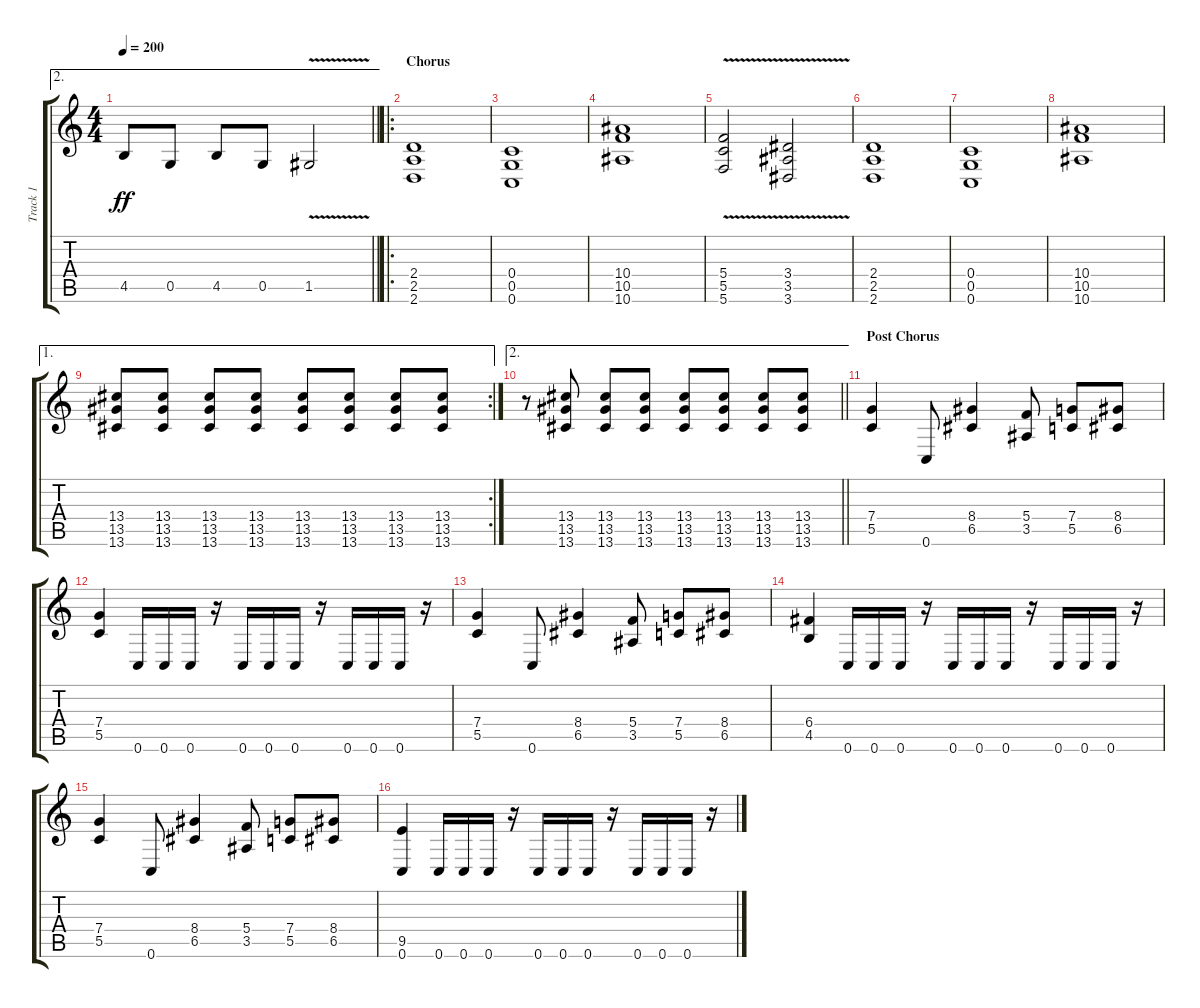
\track ("Track 1" "Track 1") {instrument distortionguitar}
\staff {score tabs}
\tuning (D4 A3 F3 C3 G2 C2) {hide}
\ae 2
\ts (4 4)
\tempo 200
\clef g2
\barLineRight lightlight
\ks c
4.5.8{dy ff} 0.5.8 4.5.8 0.5.8 1.5{v}.2 |
\ro
\section ("" "Chorus")
(2.4 2.5 2.6).1 |
(0.4 0.5 0.6).1 |
(10.4 10.5 10.6).1 |
(5.4{v} 5.5 5.6).2 (3.4 3.5 3.6{v}).2 |
(2.4 2.5 2.6).1 |
(0.4 0.5 0.6).1 |
(10.4 10.5 10.6).1 |
\ae 1
\rc 2
(13.4 13.5 13.6).8 (13.4 13.5 13.6).8 (13.4 13.5 13.6).8 (13.4 13.5 13.6).8 (13.4 13.5 13.6).8 (13.4 13.5 13.6).8 (13.4 13.5 13.6).8 (13.4 13.5 13.6).8 |
\ae 2
\barLineRight lightlight
r.8 (13.4 13.5 13.6).8 (13.4 13.5 13.6).8 (13.4 13.5 13.6).8 (13.4 13.5 13.6).8 (13.4 13.5 13.6).8 (13.4 13.5 13.6).8 (13.4 13.5 13.6).8 |
\section ("" "Post Chorus")
(7.4 5.5).4 0.6.8 (8.4 6.5).4 (5.4 3.5).8 (7.4 5.5).8 (8.4 6.5).8 |
(7.4 5.5).4 0.6.16 0.6.16 0.6.16 r.16 0.6.16 0.6.16 0.6.16 r.16 0.6.16 0.6.16 0.6.16 r.16 |
(7.4 5.5).4 0.6.8 (8.4 6.5).4 (5.4 3.5).8 (7.4 5.5).8 (8.4 6.5).8 |
(6.4 4.5).4 0.6.16 0.6.16 0.6.16 r.16 0.6.16 0.6.16 0.6.16 r.16 0.6.16 0.6.16 0.6.16 r.16 |
(7.4 5.5).4 0.6.8 (8.4 6.5).4 (5.4 3.5).8 (7.4 5.5).8 (8.4 6.5).8 |
(9.5 0.6).4 0.6.16 0.6.16 0.6.16 r.16 0.6.16 0.6.16 0.6.16 r.16 0.6.16 0.6.16 0.6.16 r.16
